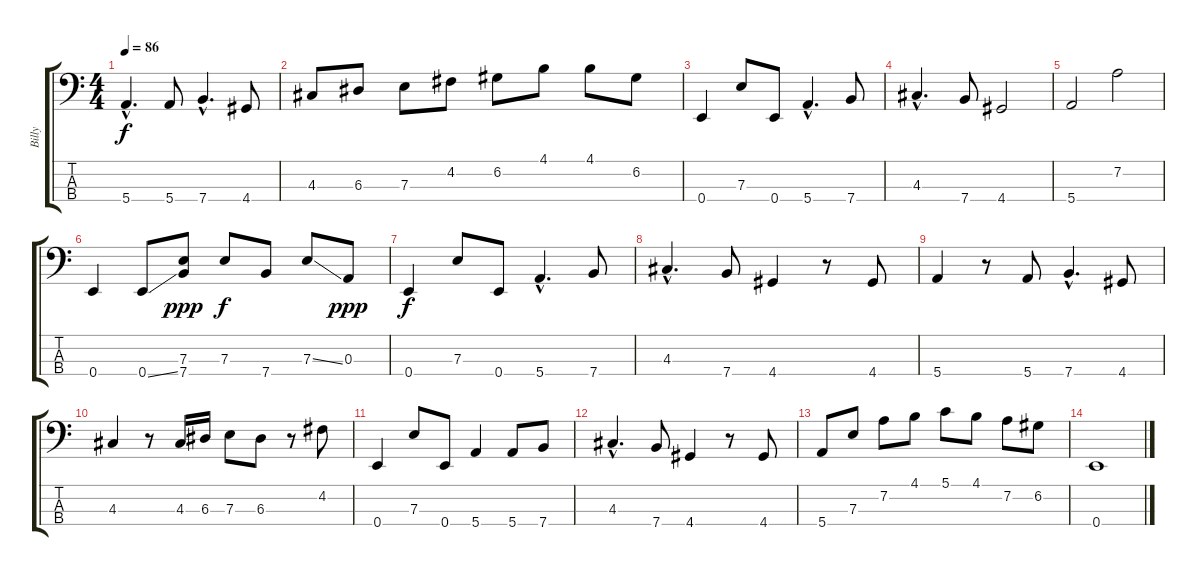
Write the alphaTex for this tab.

\track ("Billy" "Billy") {instrument electricbassfinger}
\staff {score tabs}
\tuning (G2 D2 A1 E1) {hide}
\ts (4 4)
\tempo 86
\clef f4
\ks c
5.4{hac}.4{d dy f} 5.4.8 7.4{hac}.4{d} 4.4.8 |
4.3.8 6.3.8 7.3.8 4.2.8 6.2.8 4.1.8 4.1.8 6.2.8 |
0.4.4 7.3.8 0.4.8 5.4{hac}.4{d} 7.4.8 |
4.3{hac}.4{d} 7.4.8 4.4.2 |
5.4.2 7.2.2 |
0.4.4 0.4{ss}.8 (7.3 7.4).8{dy ppp} 7.3.8{dy f} 7.4.8 7.3{ss}.8 0.3.8{dy ppp} |
0.4.4{dy f} 7.3.8 0.4.8 5.4{hac}.4{d} 7.4.8 |
4.3{hac}.4{d} 7.4.8 4.4.4 r.8 4.4.8 |
5.4.4 r.8 5.4.8 7.4{hac}.4{d} 4.4.8 |
4.3.4 r.8 4.3.16 6.3.16 7.3.8 6.3.8 r.8 4.2.8 |
0.4.4 7.3.8 0.4.8 5.4.4 5.4.8 7.4.8 |
4.3{hac}.4{d} 7.4.8 4.4.4 r.8 4.4.8 |
5.4.8 7.3.8 7.2.8 4.1.8 5.1.8 4.1.8 7.2.8 6.2.8 |
0.4.1
